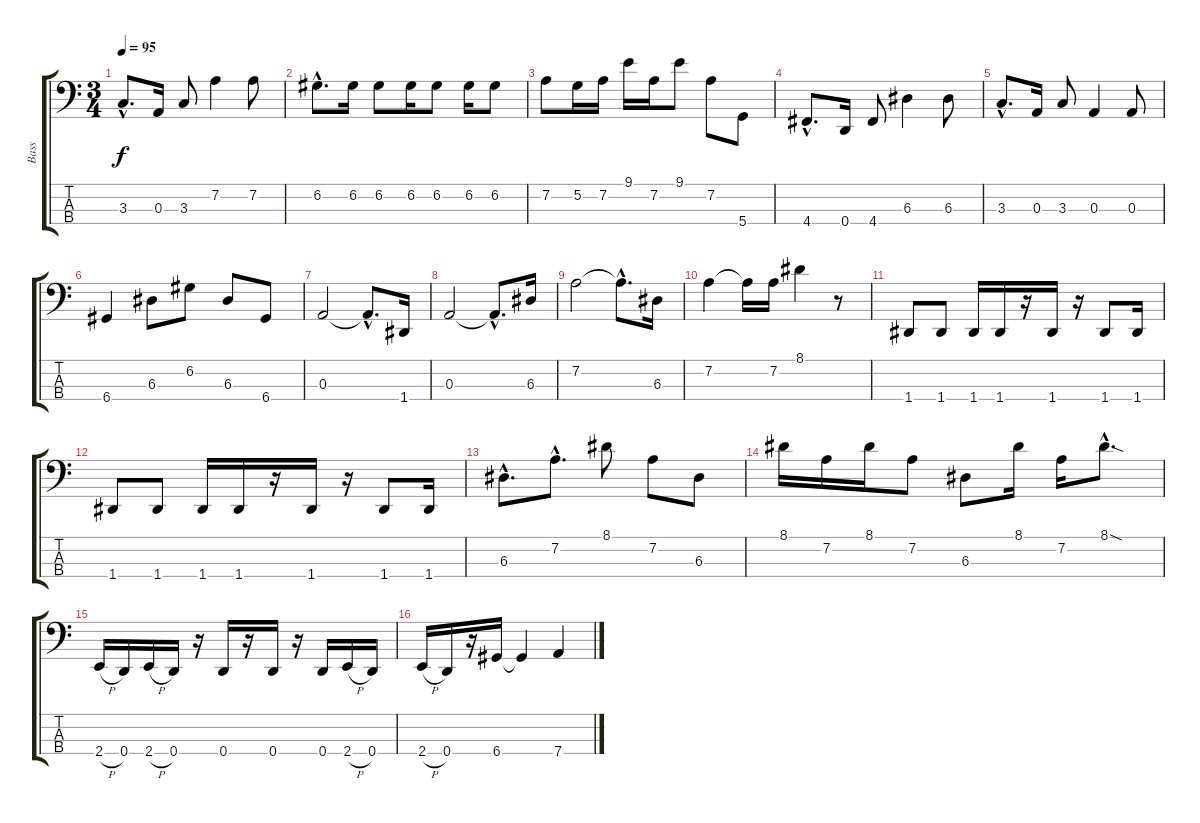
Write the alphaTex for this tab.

\track ("Bass" "Bass") {instrument electricbassfinger}
\staff {score tabs}
\tuning (G2 D2 A1 D1) {hide}
\ts (3 4)
\tempo 95
\clef f4
\ks c
3.3{hac}.8{d dy f} 0.3.16 3.3.8 7.2.4 7.2.8 |
6.2{hac}.8{d} 6.2.16 6.2.8 6.2.16 6.2.8 6.2.16 6.2.8 |
7.2.8 5.2.16 7.2.16 9.1.16 7.2.16 9.1.8 7.2.8 5.4.8 |
4.4{hac}.8{d} 0.4.16 4.4.8 6.3.4 6.3.8 |
3.3{hac}.8{d} 0.3.16 3.3.8 0.3.4 0.3.8 |
6.4.4 6.3.8 6.2.8 6.3.8 6.4.8 |
\section ("" "")
0.3.2 0.3{hac t}.8{d} 1.4.16 |
0.3.2 0.3{hac t}.8{d} 6.3.16 |
7.2.2 7.2{hac t}.8{d} 6.3.16 |
7.2.4 7.2{t}.16 7.2.16 8.1.4 r.8 |
1.4.8 1.4.8 1.4.16 1.4.16 r.16 1.4.16 r.16 1.4.8 1.4.16 |
1.4.8 1.4.8 1.4.16 1.4.16 r.16 1.4.16 r.16 1.4.8 1.4.16 |
6.3{hac}.8{d} 7.2{hac}.8{d} 8.1.8 7.2.8 6.3.8 |
8.1.16 7.2.16 8.1.16 7.2.8 6.3.8 8.1.16 7.2.16 8.1{sod hac}.8{d} |
\section ("" "")
2.4{h}.16 0.4.16 2.4{h}.16 0.4.16 r.16 0.4.16 r.16 0.4.16 r.16 0.4.16 2.4{h}.16 0.4.16 |
2.4{h}.16 0.4.16 r.16 6.4.16 6.4{t}.4 7.4.4
